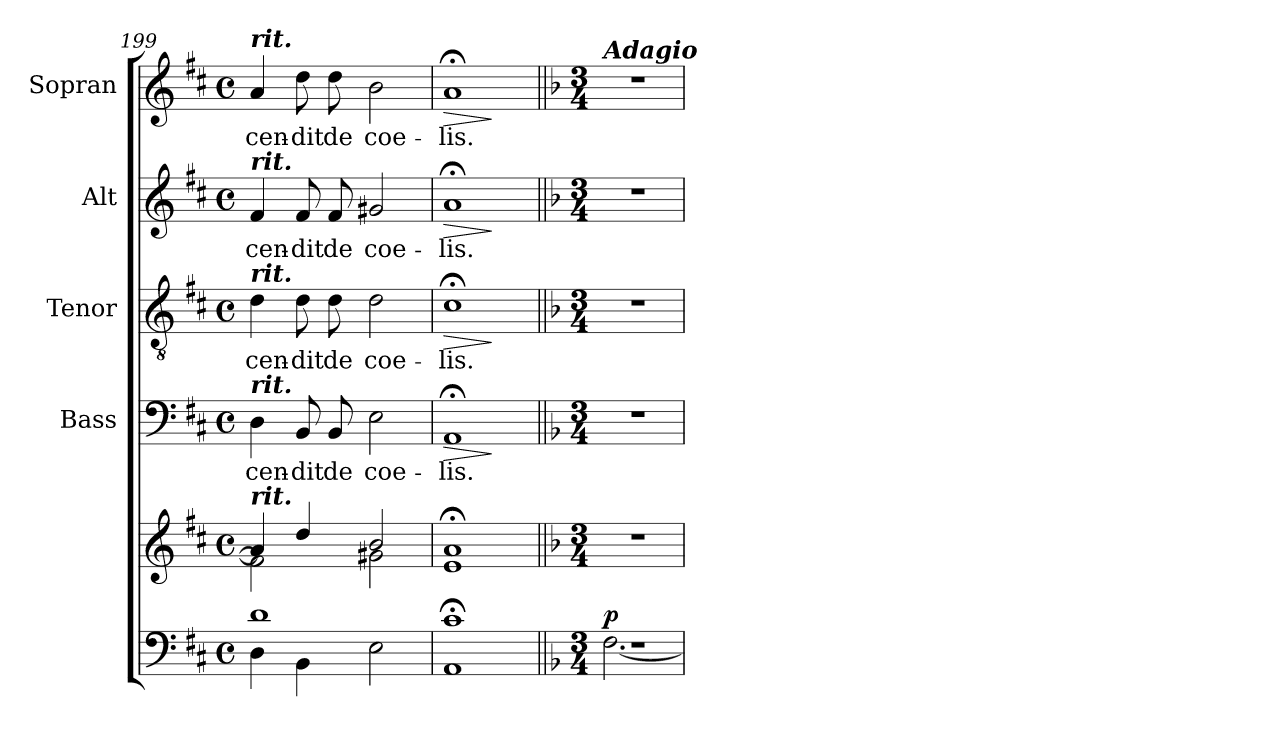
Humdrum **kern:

**kern	**kern	**dynam	**kern	**text	**dynam	**kern	**text	**dynam	**kern	**text	**dynam	**kern	**text	**dynam
*part5	*part5	*part5	*part4	*part4	*part4	*part3	*part3	*part3	*part2	*part2	*part2	*part1	*part1	*part1
*staff6	*staff5	*staff5/6	*staff4	*staff4	*staff4	*staff3	*staff3	*staff3	*staff2	*staff2	*staff2	*staff1	*staff1	*staff1
*	*	*	*I"Bass	*	*	*I"Tenor	*	*	*I"Alt	*	*	*I"Sopran	*	*
*	*	*	*I'B.	*	*	*I'T.	*	*	*I'A.	*	*	*I'S.	*	*
*clefF4	*clefG2	*	*clefF4	*	*	*clefGv2	*	*	*clefG2	*	*	*clefG2	*	*
*k[f#c#]	*k[f#c#]	*	*k[f#c#]	*	*	*k[f#c#]	*	*	*k[f#c#]	*	*	*k[f#c#]	*	*
*D:	*D:	*	*D:	*	*	*D:	*	*	*D:	*	*	*D:	*	*
*M4/4	*M4/4	*	*M4/4	*	*	*M4/4	*	*	*M4/4	*	*	*M4/4	*	*
*met(c)	*met(c)	*	*met(c)	*	*	*met(c)	*	*	*met(c)	*	*	*met(c)	*	*
=199	=199	=199	=199	=199	=199	=199	=199	=199	=199	=199	=199	=199	=199	=199
*^	*^	*	*	*	*	*	*	*	*	*	*	*	*	*
!	!	!	!	!	!	!	!	!	!	!	!	!	!	!LO:TX:a:Bi:t=rit.	!	!
!	!	!	!	!	!	!	!	!	!	!	!LO:TX:a:Bi:t=rit.	!	!	!	!	!
!	!	!	!	!	!	!	!	!LO:TX:a:Bi:t=rit.	!	!	!	!	!	!	!	!
!	!	!	!	!	!LO:TX:a:Bi:t=rit.	!	!	!	!	!	!	!	!	!	!	!
!	!	!LO:TX:a:Bi:t=rit.	!	!	!	!	!	!	!	!	!	!	!	!	!	!
!	!	!	!	!	!	!LO:LY:b	!	!	!LO:LY:b	!	!	!LO:LY:b	!	!	!LO:LY:b	!
1d	4D\	4a/]	2f#\]	.	4D\	-cen-	.	4d\	-cen-	.	4f#/	-cen-	.	4a/	-cen-	.
!	!	!	!	!	!	!LO:LY:b	!	!	!LO:LY:b	!	!	!LO:LY:b	!	!	!LO:LY:b	!
.	4BB\	4dd/	.	.	8BB/	-dit	.	8d\	-dit	.	8f#/	-dit	.	8dd\	-dit	.
!	!	!	!	!	!	!LO:LY:b	!	!	!LO:LY:b	!	!	!LO:LY:b	!	!	!LO:LY:b	!
.	.	.	.	.	8BB/	de	.	8d\	de	.	8f#/	de	.	8dd\	de	.
!	!	!	!	!	!	!LO:LY:b	!	!	!LO:LY:b	!	!	!LO:LY:b	!	!	!LO:LY:b	!
.	2E\	2b/	2g#X\	.	2E\	coe-	.	2d\	coe-	.	2g#X/	coe-	.	2b\	coe-	.
=200	=200	=200	=200	=200	=200	=200	=200	=200	=200	=200	=200	=200	=200	=200	=200	=200
!	!	!	!	!	!	!LO:LY:b	!LO:HP:b	!	!LO:LY:b	!LO:HP:b	!	!LO:LY:b	!LO:HP:b	!	!LO:LY:b	!LO:HP:b
1c#;	1AA	1a;<	1e	.	1AA;<	-lis.	>	1c#;<	-lis.	>	1a;<	-lis.	>	1a;<	-lis.	>
*v	*v	*	*	*	*	*	*	*	*	*	*	*	*	*	*	*
*	*v	*v	*	*	*	*	*	*	*	*	*	*	*	*	*
.	.	.	.	.	]	.	.	]	.	.	]	.	.	]
=201||	=201||	=201||	=201||	=201||	=201||	=201||	=201||	=201||	=201||	=201||	=201||	=201||	=201||	=201||
*k[b-]	*k[b-]	*	*k[b-]	*	*	*k[b-]	*	*	*k[b-]	*	*	*k[b-]	*	*
*F:	*F:	*	*F:	*	*	*F:	*	*	*F:	*	*	*F:	*	*
*M3/4	*M3/4	*	*M3/4	*	*	*M3/4	*	*	*M3/4	*	*	*M3/4	*	*
!	!	!	!	!	!	!	!	!	!	!	!	!LO:TX:a:Bi:t=Adagio	!	!
!LO:N:vis=1	!	!LO:DY:a=2	!	!	!	!	!	!	!	!	!	!	!	!
*^	*	*	*	*	*	*	*	*	*	*	*	*	*	*
2.rG	[<2.F\	2.r	p	2.r	.	.	2.r	.	.	2.r	.	.	2.r	.	.
*v	*v	*	*	*	*	*	*	*	*	*	*	*	*	*	*
=	=	=	=	=	=	=	=	=	=	=	=	=	=	=
*-	*-	*-	*-	*-	*-	*-	*-	*-	*-	*-	*-	*-	*-	*-
